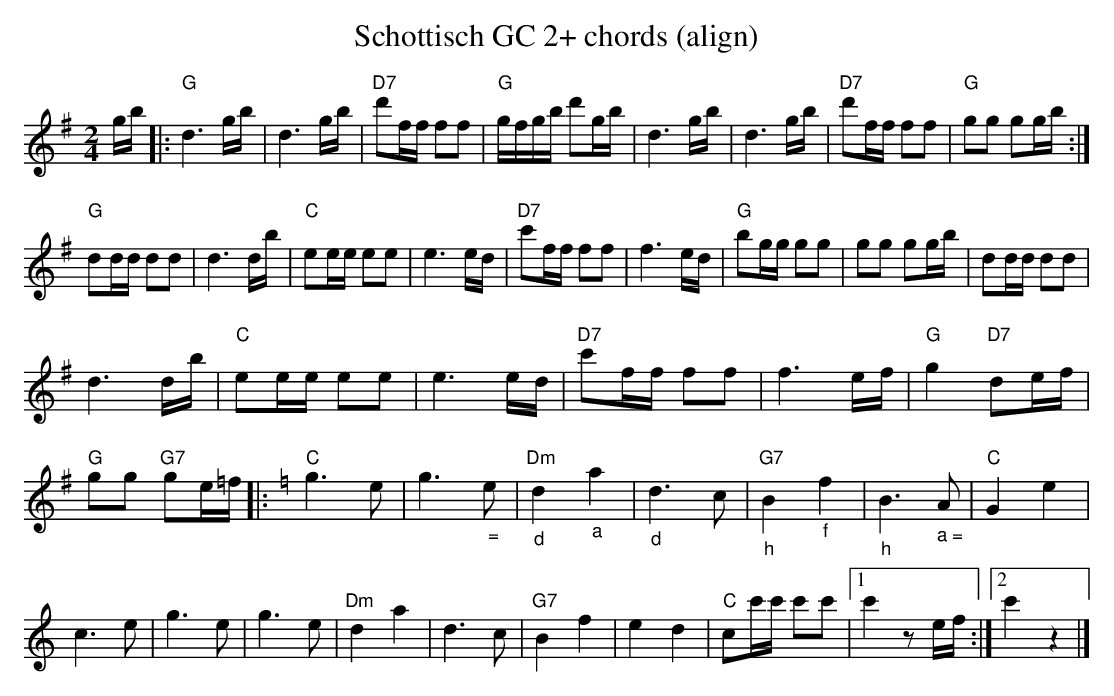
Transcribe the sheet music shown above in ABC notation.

X:1
T:Schottisch GC 2+ chords (align)
M:2/4
L:1/16
K:Gmaj%%MIDI gchordon
gb |: "G"d6gb | d6gb | "D7"d'2ff f2f2 | "G"gfgb d'2gb | d6gb | d6gb | \
"D7"d'2ff f2f2 | "G"g2g2 g2gb :|
"G"d2dd d2d2 | d6db | "C"e2ee e2e2 | e6ed | "D7"c'2ff f2f2 | \
f6ed | "G"b2gg g2g2 | g2g2 g2gb | d2dd d2d2 |
d6 db | "C"e2ee e2e2 | e6ed | \
"D7"c'2ff f2f2 | f6ef | "G"g4 "D7"d2ef |
"G"g2g2 "G7"g2e=f |: [K:Cmaj] [L:1/4] "C"g>e | g>"_ ="e | "Dm""_d"d"_a"a | \
"_d"d>c | "G7""_h"B"_f"f | "_h"B>"_ a ="A | "C"Ge |
c>e | g>e | g>e | \
"Dm"da | d>c | "G7"Bf | ed | "C"c/2c'/4c'/4 c'/2c'/2 |1 c' z/2e/4f/4 :|2 c'z |]
